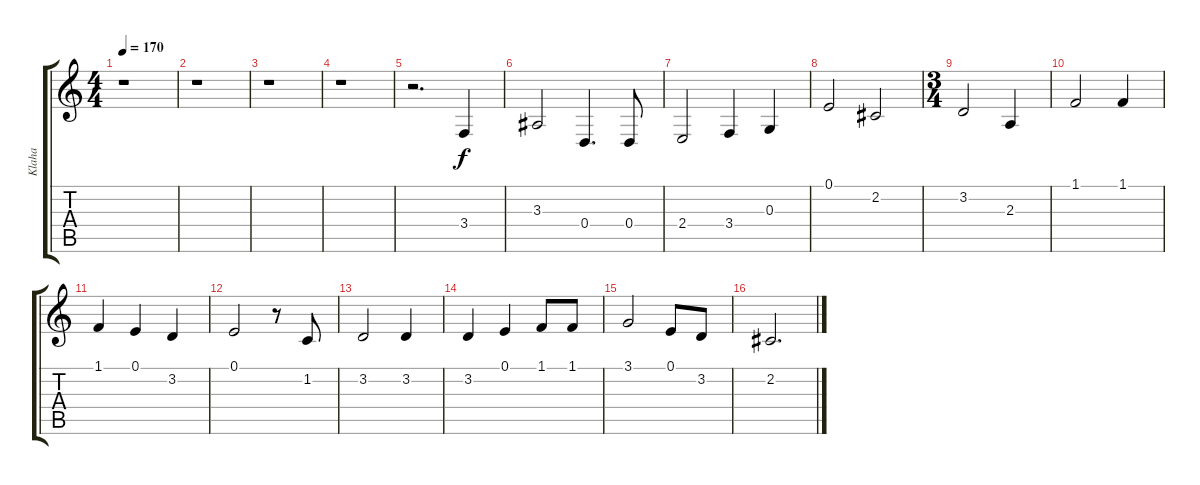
\track ("Klaha" "Klaha") {instrument cello}
\staff {score tabs}
\tuning (E4 B3 G3 D3 A2 E2) {hide}
\ts (4 4)
\tempo 170
\clef g2
\ks c
r.1{dy f} |
r.1 |
r.1 |
r.1 |
r.2{d} 3.4.4{volume 11} |
3.3.2 0.4.4{d} 0.4.8 |
2.4.2 3.4.4 0.3.4 |
0.1.2 2.2.2 |
\ts (3 4)
3.2.2{volume 12} 2.3.4 |
1.1.2 1.1.4 |
1.1.4 0.1.4 3.2.4 |
0.1.2 r.8 1.2.8 |
3.2.2 3.2.4 |
3.2.4 0.1.4 1.1.8 1.1.8 |
3.1.2 0.1.8 3.2.8 |
2.2.2{d}
